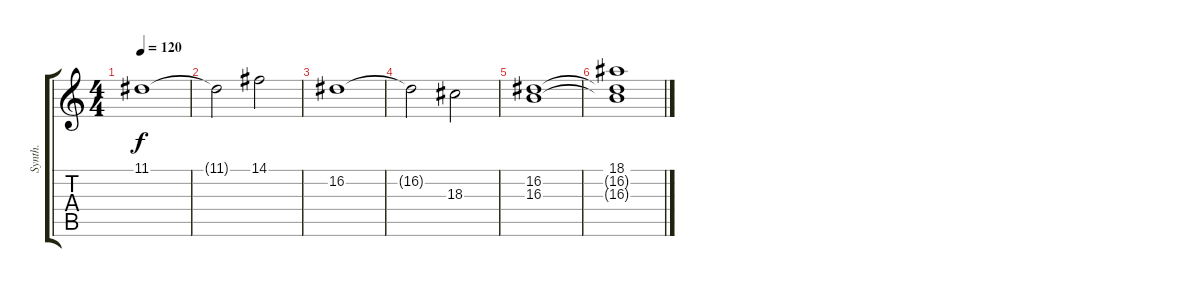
\track ("Synth." "Synth.") {instrument synthstrings1}
\staff {score tabs}
\tuning (E4 B3 G3 D3 A2 E2) {hide}
\ts (4 4)
\tempo 120
\clef g2
\ks c
11.1.1{dy f} |
11.1{t}.2 14.1.2 |
16.2.1 |
16.2{t}.2 18.3.2 |
(16.2 16.3).1 |
(18.1 16.2{t} 16.3{t}).1
